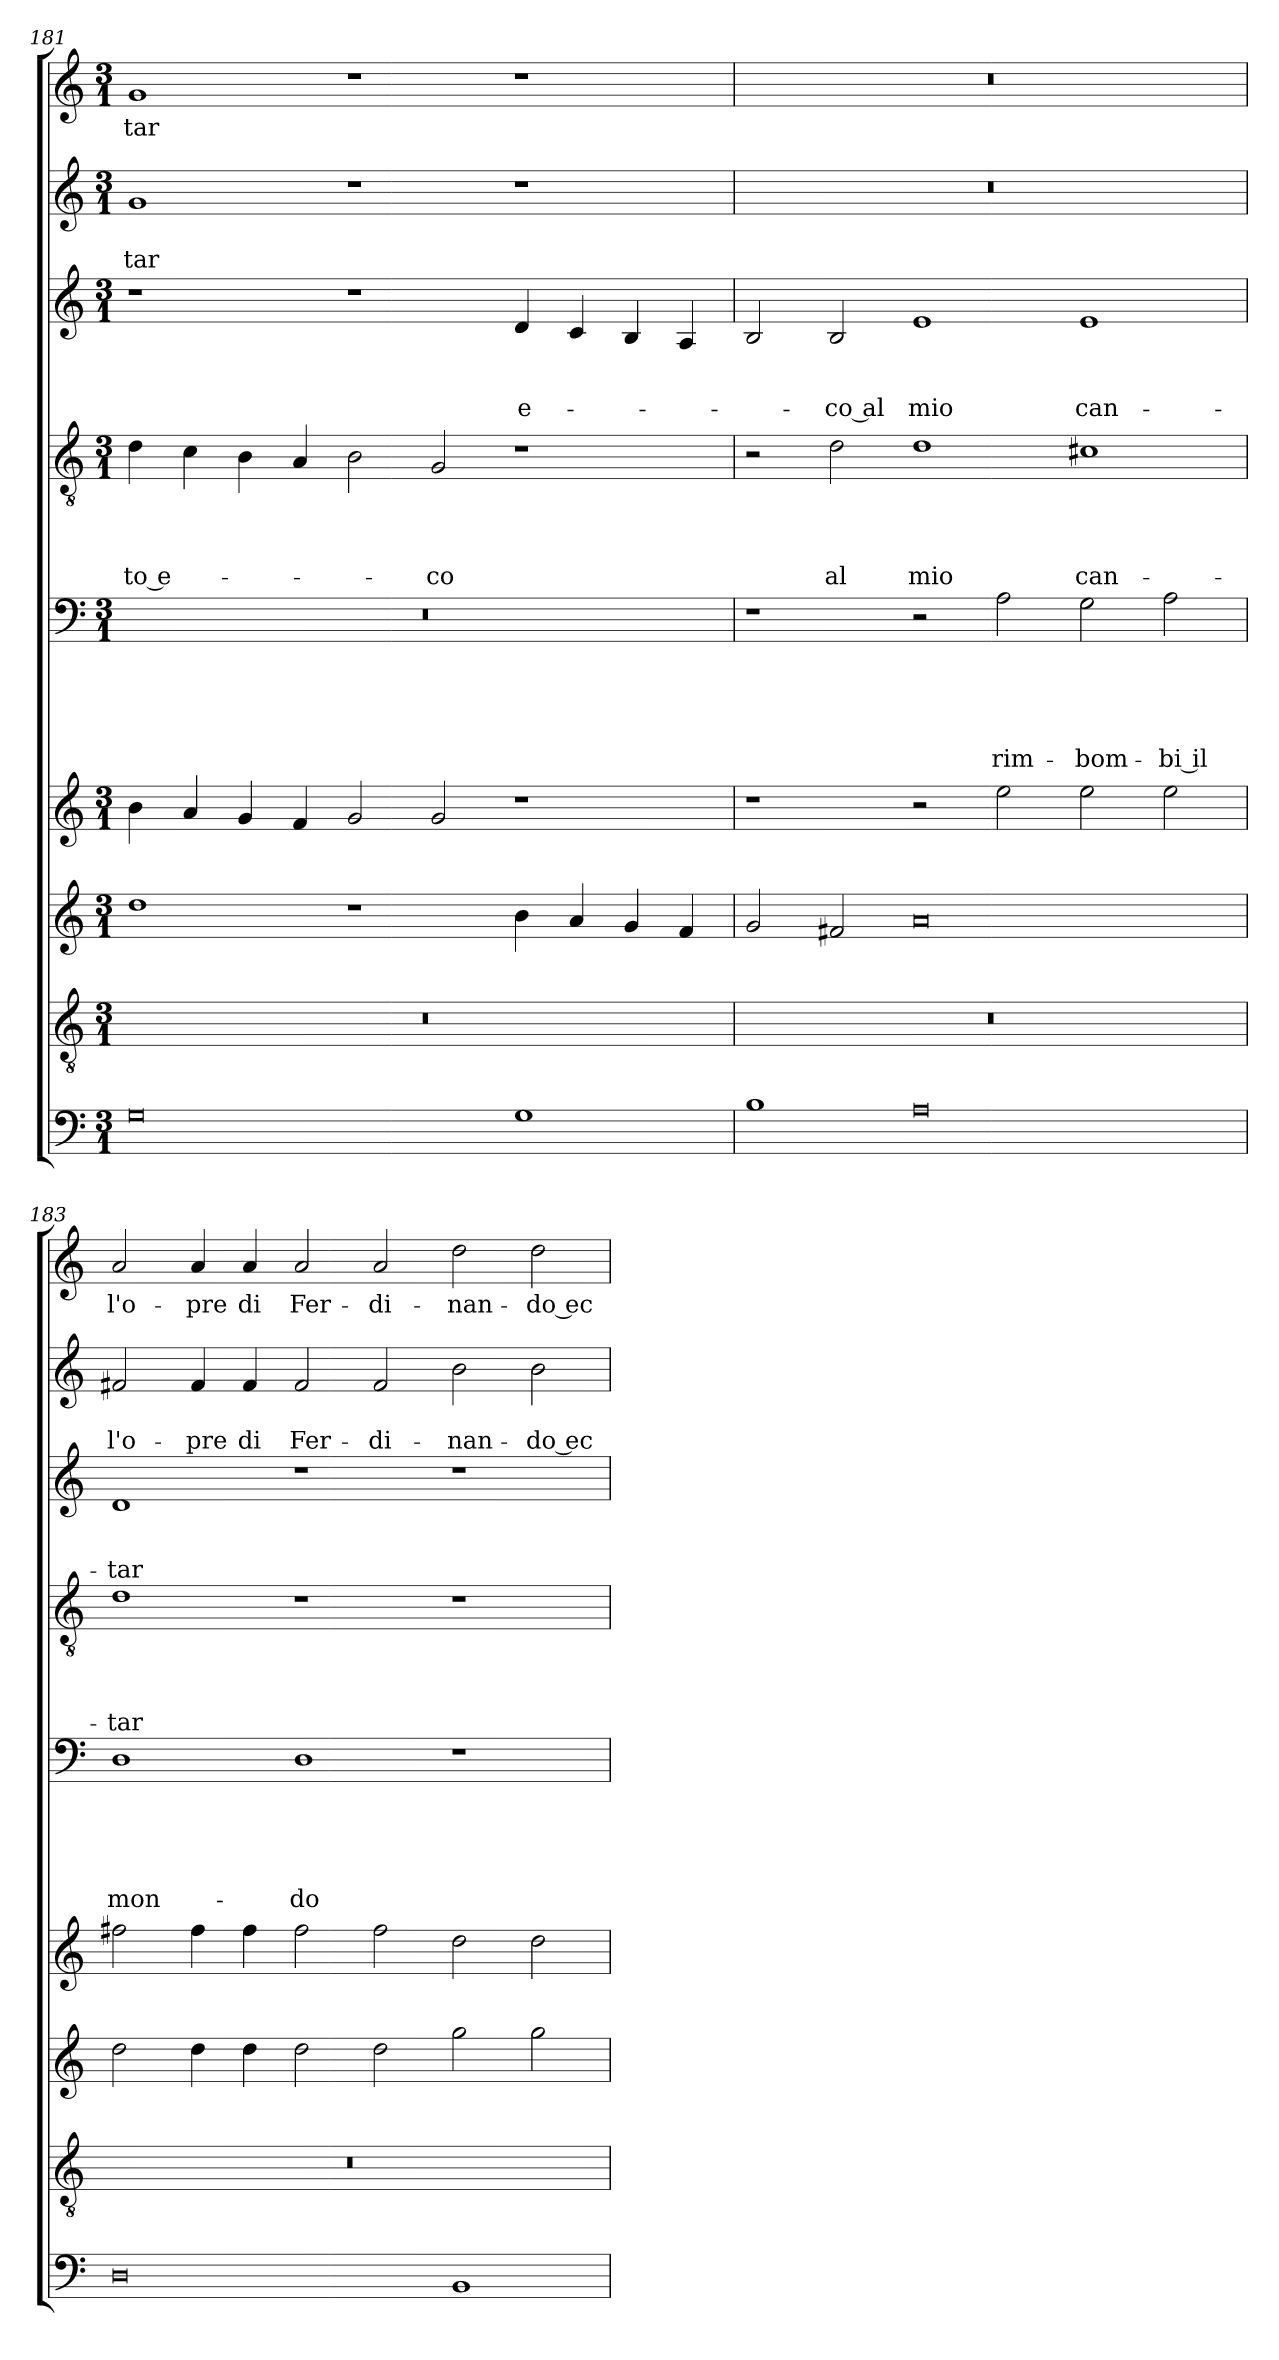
**kern	**kern	**kern	**kern	**kern	**text	**text	**text	**text	**text	**kern	**text	**text	**text	**text	**kern	**text	**text	**text	**kern	**text	**text	**kern	**text
*part9	*part8	*part7	*part6	*part5	*part5	*part5	*part5	*part5	*part5	*part4	*part4	*part4	*part4	*part4	*part3	*part3	*part3	*part3	*part2	*part2	*part2	*part1	*part1
*staff9	*staff8	*staff7	*staff6	*staff5	*staff5	*staff5	*staff5	*staff5	*staff5	*staff4	*staff4	*staff4	*staff4	*staff4	*staff3	*staff3	*staff3	*staff3	*staff2	*staff2	*staff2	*staff1	*staff1
*clefF4	*clefGv2	*clefG2	*clefG2	*clefF4	*	*	*	*	*	*clefGv2	*	*	*	*	*clefG2	*	*	*	*clefG2	*	*	*clefG2	*
*k[]	*k[]	*k[]	*k[]	*k[]	*	*	*	*	*	*k[]	*	*	*	*	*k[]	*	*	*	*k[]	*	*	*k[]	*
*C:	*C:	*C:	*C:	*C:	*	*	*	*	*	*C:	*	*	*	*	*C:	*	*	*	*C:	*	*	*C:	*
*M3/1	*M3/1	*M3/1	*M3/1	*M3/1	*	*	*	*	*	*M3/1	*	*	*	*	*M3/1	*	*	*	*M3/1	*	*	*M3/1	*
=181	=181	=181	=181	=181	=181	=181	=181	=181	=181	=181	=181	=181	=181	=181	=181	=181	=181	=181	=181	=181	=181	=181	=181
!	!	!	!	!	!	!	!	!	!	!	!	!	!	!LO:LY:b	!	!	!	!	!	!	!LO:LY:b	!	!LO:LY:b
0G	0.r	1dd	4b\	0.r	.	.	.	.	.	4d\	.	.	.	-to e-	1r	.	.	.	1g	.	-tar	1g	-tar
.	.	.	4a/	.	.	.	.	.	.	4c\	.	.	.	.	.	.	.	.	.	.	.	.	.
.	.	.	4g/	.	.	.	.	.	.	4B\	.	.	.	.	.	.	.	.	.	.	.	.	.
.	.	.	4f/	.	.	.	.	.	.	4A/	.	.	.	.	.	.	.	.	.	.	.	.	.
.	.	1r	2g/	.	.	.	.	.	.	2B\	.	.	.	.	1r	.	.	.	1r	.	.	1r	.
!	!	!	!	!	!	!	!	!	!	!	!	!	!	!LO:LY:b	!	!	!	!	!	!	!	!	!
.	.	.	2g/	.	.	.	.	.	.	2G/	.	.	.	-co	.	.	.	.	.	.	.	.	.
!	!	!	!	!	!	!	!	!	!	!	!	!	!	!	!	!	!	!LO:LY:b	!	!	!	!	!
1G	.	4b\	1r	.	.	.	.	.	.	1r	.	.	.	.	4d/	.	.	e-	1r	.	.	1r	.
.	.	4a/	.	.	.	.	.	.	.	.	.	.	.	.	4c/	.	.	.	.	.	.	.	.
.	.	4g/	.	.	.	.	.	.	.	.	.	.	.	.	4B/	.	.	.	.	.	.	.	.
.	.	4f/	.	.	.	.	.	.	.	.	.	.	.	.	4A/	.	.	.	.	.	.	.	.
=182	=182	=182	=182	=182	=182	=182	=182	=182	=182	=182	=182	=182	=182	=182	=182	=182	=182	=182	=182	=182	=182	=182	=182
1B	0.r	2g/	1r	1r	.	.	.	.	.	2r	.	.	.	.	2B/	.	.	.	0.r	.	.	0.r	.
!	!	!	!	!	!	!	!	!	!	!	!	!	!	!LO:LY:b	!	!	!	!LO:LY:b	!	!	!	!	!
.	.	2f#X/	.	.	.	.	.	.	.	2d\	.	.	.	al	2B/	.	.	-co al	.	.	.	.	.
!	!	!	!	!	!	!	!	!	!	!	!	!	!	!LO:LY:b	!	!	!	!LO:LY:b	!	!	!	!	!
0A	.	0a	2r	2r	.	.	.	.	.	1d	.	.	.	mio	1e	.	.	mio	.	.	.	.	.
!	!	!	!	!	!	!	!	!	!LO:LY:b	!	!	!	!	!	!	!	!	!	!	!	!	!	!
.	.	.	2ee\	2A\	.	.	.	.	rim-	.	.	.	.	.	.	.	.	.	.	.	.	.	.
!	!	!	!	!	!	!	!	!	!LO:LY:b	!	!	!	!	!LO:LY:b	!	!	!	!LO:LY:b	!	!	!	!	!
.	.	.	2ee\	2G\	.	.	.	.	-bom-	1c#X	.	.	.	can-	1e	.	.	can-	.	.	.	.	.
!	!	!	!	!	!	!	!	!	!LO:LY:b	!	!	!	!	!	!	!	!	!	!	!	!	!	!
.	.	.	2ee\	2A\	.	.	.	.	-bi il	.	.	.	.	.	.	.	.	.	.	.	.	.	.
=183	=183	=183	=183	=183	=183	=183	=183	=183	=183	=183	=183	=183	=183	=183	=183	=183	=183	=183	=183	=183	=183	=183	=183
!	!	!	!	!	!	!	!	!	!LO:LY:b	!	!	!	!	!LO:LY:b	!	!	!	!LO:LY:b	!	!	!LO:LY:b	!	!LO:LY:b
0D	0.r	2dd\	2ff#X\	1D	.	.	.	.	mon-	1d	.	.	.	-tar	1d	.	.	-tar	2f#X/	.	l'o-	2a/	l'o-
!	!	!	!	!	!	!	!	!	!	!	!	!	!	!	!	!	!	!	!	!	!LO:LY:b	!	!LO:LY:b
.	.	4dd\	4ff#\	.	.	.	.	.	.	.	.	.	.	.	.	.	.	.	4f#/	.	-pre	4a/	-pre
!	!	!	!	!	!	!	!	!	!	!	!	!	!	!	!	!	!	!	!	!	!LO:LY:b	!	!LO:LY:b
.	.	4dd\	4ff#\	.	.	.	.	.	.	.	.	.	.	.	.	.	.	.	4f#/	.	di	4a/	di
!	!	!	!	!	!	!	!	!	!LO:LY:b	!	!	!	!	!	!	!	!	!	!	!	!LO:LY:b	!	!LO:LY:b
.	.	2dd\	2ff#\	1D	.	.	.	.	-do	1r	.	.	.	.	1r	.	.	.	2f#/	.	Fer-	2a/	Fer-
!	!	!	!	!	!	!	!	!	!	!	!	!	!	!	!	!	!	!	!	!	!LO:LY:b	!	!LO:LY:b
.	.	2dd\	2ff#\	.	.	.	.	.	.	.	.	.	.	.	.	.	.	.	2f#/	.	-di-	2a/	-di-
!	!	!	!	!	!	!	!	!	!	!	!	!	!	!	!	!	!	!	!	!	!LO:LY:b	!	!LO:LY:b
1BB	.	2gg\	2dd\	1r	.	.	.	.	.	1r	.	.	.	.	1r	.	.	.	2b\	.	-nan-	2dd\	-nan-
!	!	!	!	!	!	!	!	!	!	!	!	!	!	!	!	!	!	!	!	!	!LO:LY:b	!	!LO:LY:b
.	.	2gg\	2dd\	.	.	.	.	.	.	.	.	.	.	.	.	.	.	.	2b\	.	-do ec-	2dd\	-do ec-
=	=	=	=	=	=	=	=	=	=	=	=	=	=	=	=	=	=	=	=	=	=	=	=
*-	*-	*-	*-	*-	*-	*-	*-	*-	*-	*-	*-	*-	*-	*-	*-	*-	*-	*-	*-	*-	*-	*-	*-
